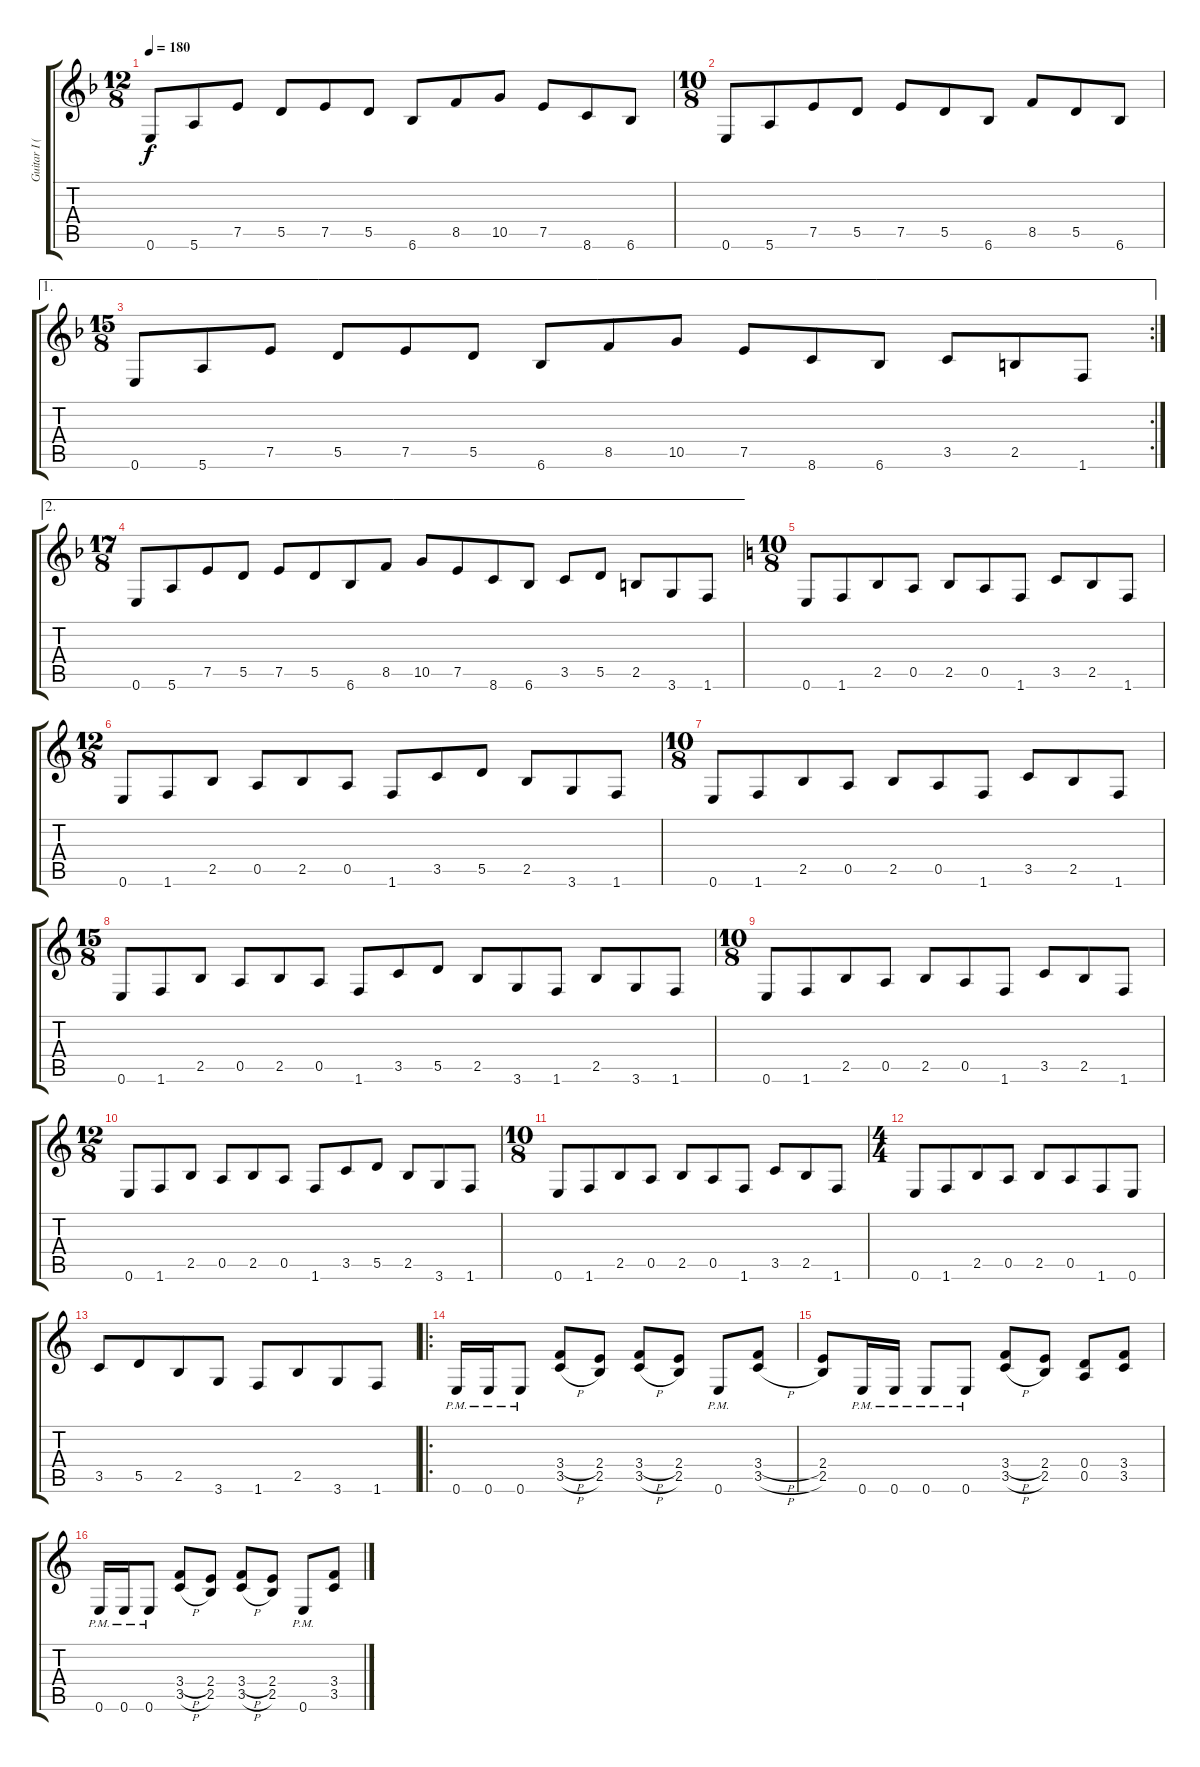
\track ("Guitar I (Standard Tuning)" "Guitar I (") {instrument distortionguitar}
\staff {score tabs}
\tuning (E4 B3 G3 D3 A2 E2) {hide}
\ts (12 8)
\tempo 180
\clef g2
\ks f
0.6.8{dy f} 5.6.8 7.5.8 5.5.8 7.5.8 5.5.8 6.6.8 8.5.8 10.5.8 7.5.8 8.6.8 6.6.8 |
\ts (10 8)
0.6.8 5.6.8 7.5.8 5.5.8 7.5.8 5.5.8 6.6.8 8.5.8 5.5.8 6.6.8 |
\ae 1
\rc 2
\ts (15 8)
0.6.8 5.6.8 7.5.8 5.5.8 7.5.8 5.5.8 6.6.8 8.5.8 10.5.8 7.5.8 8.6.8 6.6.8 3.5.8 2.5.8 1.6.8 |
\ae 2
\ts (17 8)
0.6.8{beam merge} 5.6.8{beam merge} 7.5.8{beam merge} 5.5.8 7.5.8{beam merge} 5.5.8{beam merge} 6.6.8{beam merge} 8.5.8 10.5.8{beam merge} 7.5.8{beam merge} 8.6.8{beam merge} 6.6.8 3.5.8{beam merge} 5.5.8 2.5.8{beam merge} 3.6.8{beam merge} 1.6.8 |
\ts (10 8)
\ks c
0.6.8 1.6.8 2.5.8 0.5.8 2.5.8 0.5.8 1.6.8 3.5.8 2.5.8 1.6.8 |
\ts (12 8)
0.6.8 1.6.8 2.5.8 0.5.8 2.5.8 0.5.8 1.6.8 3.5.8 5.5.8 2.5.8 3.6.8 1.6.8 |
\ts (10 8)
0.6.8 1.6.8 2.5.8 0.5.8 2.5.8 0.5.8 1.6.8 3.5.8 2.5.8 1.6.8 |
\ts (15 8)
0.6.8 1.6.8 2.5.8 0.5.8 2.5.8 0.5.8 1.6.8 3.5.8 5.5.8 2.5.8 3.6.8 1.6.8 2.5.8 3.6.8 1.6.8 |
\ts (10 8)
0.6.8 1.6.8 2.5.8 0.5.8 2.5.8 0.5.8 1.6.8 3.5.8 2.5.8 1.6.8 |
\ts (12 8)
0.6.8 1.6.8 2.5.8 0.5.8 2.5.8 0.5.8 1.6.8 3.5.8 5.5.8 2.5.8 3.6.8 1.6.8 |
\ts (10 8)
0.6.8 1.6.8 2.5.8 0.5.8 2.5.8 0.5.8 1.6.8 3.5.8 2.5.8 1.6.8 |
\ts (4 4)
0.6.8 1.6.8{beam merge} 2.5.8 0.5.8 2.5.8 0.5.8{beam merge} 1.6.8 0.6.8 |
3.5.8 5.5.8{beam merge} 2.5.8 3.6.8 1.6.8 2.5.8{beam merge} 3.6.8 1.6.8 |
\ro
0.6{pm}.16 0.6{pm}.16 0.6{pm}.8 (3.4{h} 3.5{h}).8 (2.4 2.5).8 (3.4{h} 3.5{h}).8 (2.4 2.5).8 0.6{pm}.8 (3.4{h} 3.5{h}).8 |
(2.4 2.5).8 0.6{pm}.16 0.6{pm}.16 0.6{pm}.8 0.6{pm}.8 (3.4{h} 3.5{h}).8 (2.4 2.5).8 (0.4 0.5).8 (3.4 3.5).8 |
0.6{pm}.16 0.6{pm}.16 0.6{pm}.8 (3.4{h} 3.5{h}).8 (2.4 2.5).8 (3.4{h} 3.5{h}).8 (2.4 2.5).8 0.6{pm}.8 (3.4{h} 3.5{h}).8
